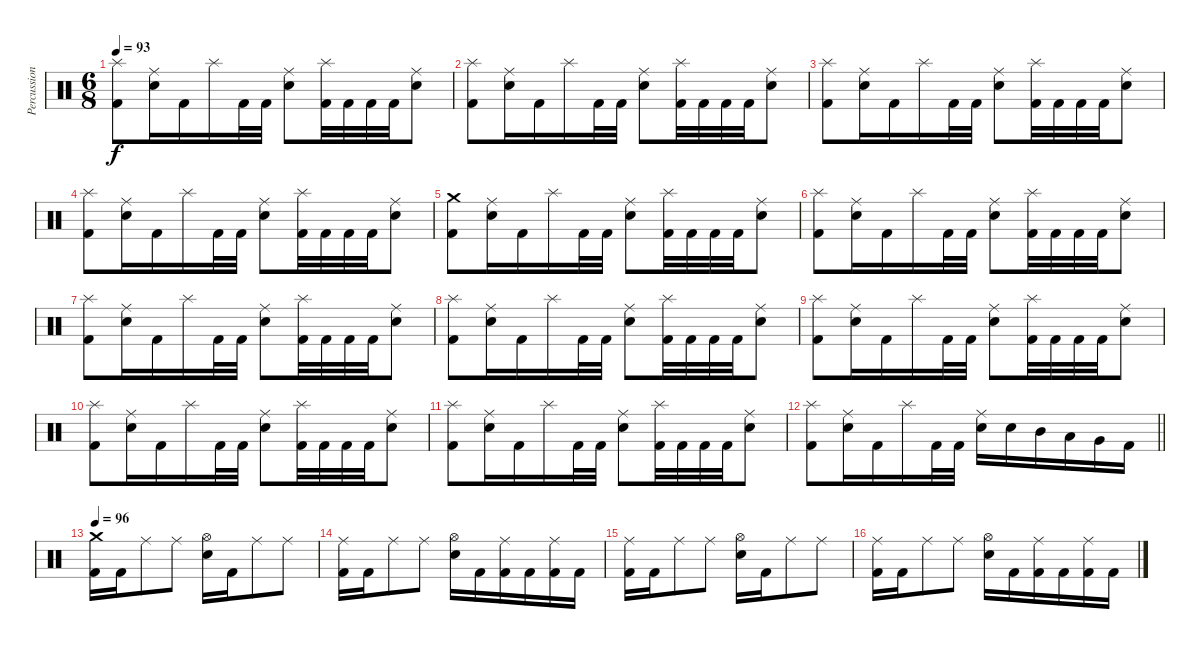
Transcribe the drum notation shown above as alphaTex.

\track ("Percussion" "Percussion") {instrument percussion}
\staff {score}
\articulation defaults
\ts (6 8)
\tempo 93
\clef neutral
\ks c
("Splash (hit)" "Kick (hit) 2").8{dy f} ("Ride (middle)" "Electric Snare (hit)").16 "Kick (hit) 2".16 "Splash (hit)".16 "Kick (hit) 2".32 "Kick (hit) 2".32 ("Ride (middle)" "Electric Snare (hit)").8 ("Splash (hit)" "Kick (hit) 2").32 "Kick (hit) 2".32 "Kick (hit) 2".32 "Kick (hit) 2".32 ("Ride (middle)" "Electric Snare (hit)").8 |
("Splash (hit)" "Kick (hit) 2").8 ("Ride (middle)" "Electric Snare (hit)").16 "Kick (hit) 2".16 "Splash (hit)".16 "Kick (hit) 2".32 "Kick (hit) 2".32 ("Ride (middle)" "Electric Snare (hit)").8 ("Splash (hit)" "Kick (hit) 2").32 "Kick (hit) 2".32 "Kick (hit) 2".32 "Kick (hit) 2".32 ("Ride (middle)" "Electric Snare (hit)").8 |
("Splash (hit)" "Kick (hit) 2").8 ("Ride (middle)" "Electric Snare (hit)").16 "Kick (hit) 2".16 "Splash (hit)".16 "Kick (hit) 2".32 "Kick (hit) 2".32 ("Ride (middle)" "Electric Snare (hit)").8 ("Splash (hit)" "Kick (hit) 2").32 "Kick (hit) 2".32 "Kick (hit) 2".32 "Kick (hit) 2".32 ("Ride (middle)" "Electric Snare (hit)").8 |
("Splash (hit)" "Kick (hit) 2").8 ("Ride (middle)" "Electric Snare (hit)").16 "Kick (hit) 2".16 "Splash (hit)".16 "Kick (hit) 2".32 "Kick (hit) 2".32 ("Ride (middle)" "Electric Snare (hit)").8 ("Splash (hit)" "Kick (hit) 2").32 "Kick (hit) 2".32 "Kick (hit) 2".32 "Kick (hit) 2".32 ("Ride (middle)" "Electric Snare (hit)").8 |
("Crash medium (hit)" "Kick (hit) 2").8 ("Ride (middle)" "Electric Snare (hit)").16 "Kick (hit) 2".16 "Splash (hit)".16 "Kick (hit) 2".32 "Kick (hit) 2".32 ("Ride (middle)" "Electric Snare (hit)").8 ("Splash (hit)" "Kick (hit) 2").32 "Kick (hit) 2".32 "Kick (hit) 2".32 "Kick (hit) 2".32 ("Ride (middle)" "Electric Snare (hit)").8 |
("Splash (hit)" "Kick (hit) 2").8 ("Ride (middle)" "Electric Snare (hit)").16 "Kick (hit) 2".16 "Splash (hit)".16 "Kick (hit) 2".32 "Kick (hit) 2".32 ("Ride (middle)" "Electric Snare (hit)").8 ("Splash (hit)" "Kick (hit) 2").32 "Kick (hit) 2".32 "Kick (hit) 2".32 "Kick (hit) 2".32 ("Ride (middle)" "Electric Snare (hit)").8 |
("Splash (hit)" "Kick (hit) 2").8 ("Ride (middle)" "Electric Snare (hit)").16 "Kick (hit) 2".16 "Splash (hit)".16 "Kick (hit) 2".32 "Kick (hit) 2".32 ("Ride (middle)" "Electric Snare (hit)").8 ("Splash (hit)" "Kick (hit) 2").32 "Kick (hit) 2".32 "Kick (hit) 2".32 "Kick (hit) 2".32 ("Ride (middle)" "Electric Snare (hit)").8 |
("Splash (hit)" "Kick (hit) 2").8 ("Ride (middle)" "Electric Snare (hit)").16 "Kick (hit) 2".16 "Splash (hit)".16 "Kick (hit) 2".32 "Kick (hit) 2".32 ("Ride (middle)" "Electric Snare (hit)").8 ("Splash (hit)" "Kick (hit) 2").32 "Kick (hit) 2".32 "Kick (hit) 2".32 "Kick (hit) 2".32 ("Ride (middle)" "Electric Snare (hit)").8 |
("Splash (hit)" "Kick (hit) 2").8 ("Ride (middle)" "Electric Snare (hit)").16 "Kick (hit) 2".16 "Splash (hit)".16 "Kick (hit) 2".32 "Kick (hit) 2".32 ("Ride (middle)" "Electric Snare (hit)").8 ("Splash (hit)" "Kick (hit) 2").32 "Kick (hit) 2".32 "Kick (hit) 2".32 "Kick (hit) 2".32 ("Ride (middle)" "Electric Snare (hit)").8 |
("Splash (hit)" "Kick (hit) 2").8 ("Ride (middle)" "Electric Snare (hit)").16 "Kick (hit) 2".16 "Splash (hit)".16 "Kick (hit) 2".32 "Kick (hit) 2".32 ("Ride (middle)" "Electric Snare (hit)").8 ("Splash (hit)" "Kick (hit) 2").32 "Kick (hit) 2".32 "Kick (hit) 2".32 "Kick (hit) 2".32 ("Ride (middle)" "Electric Snare (hit)").8 |
("Splash (hit)" "Kick (hit) 2").8 ("Ride (middle)" "Electric Snare (hit)").16 "Kick (hit) 2".16 "Splash (hit)".16 "Kick (hit) 2".32 "Kick (hit) 2".32 ("Ride (middle)" "Electric Snare (hit)").8 ("Splash (hit)" "Kick (hit) 2").32 "Kick (hit) 2".32 "Kick (hit) 2".32 "Kick (hit) 2".32 ("Ride (middle)" "Electric Snare (hit)").8 |
\barLineRight lightlight
("Splash (hit)" "Kick (hit) 2").8 ("Ride (middle)" "Electric Snare (hit)").16 "Kick (hit) 2".16 "Splash (hit)".16 "Kick (hit) 2".32 "Kick (hit) 2".32 ("Ride (middle)" "Electric Snare (hit)").16 "Electric Snare (hit)".16 "Mid Tom (hit)".16 "Low Tom (hit)".16 "Very Low Tom (hit)".16 "Kick (hit) 2".16 |
\tempo 96
("Crash medium (hit)" "Kick (hit) 2").16 "Kick (hit) 2".16 "Ride (middle)".8 "Ride (middle)".8 ("Hi-Hat (open)" "Electric Snare (hit)").16 "Kick (hit) 2".16 "Ride (middle)".8 "Ride (middle)".8 |
("Ride (middle)" "Kick (hit) 2").16 "Kick (hit) 2".16 "Ride (middle)".8 "Ride (middle)".8 ("Hi-Hat (open)" "Electric Snare (hit)").16 "Kick (hit) 2".16 ("Ride (middle)" "Kick (hit) 2").16 "Kick (hit) 2".16 ("Ride (middle)" "Kick (hit) 2").16 "Kick (hit) 2".16 |
("Ride (middle)" "Kick (hit) 2").16 "Kick (hit) 2".16 "Ride (middle)".8 "Ride (middle)".8 ("Hi-Hat (open)" "Electric Snare (hit)").16 "Kick (hit) 2".16 "Ride (middle)".8 "Ride (middle)".8 |
("Ride (middle)" "Kick (hit) 2").16 "Kick (hit) 2".16 "Ride (middle)".8 "Ride (middle)".8 ("Hi-Hat (open)" "Electric Snare (hit)").16 "Kick (hit) 2".16 ("Ride (middle)" "Kick (hit) 2").16 "Kick (hit) 2".16 ("Ride (middle)" "Kick (hit) 2").16 "Kick (hit) 2".16
